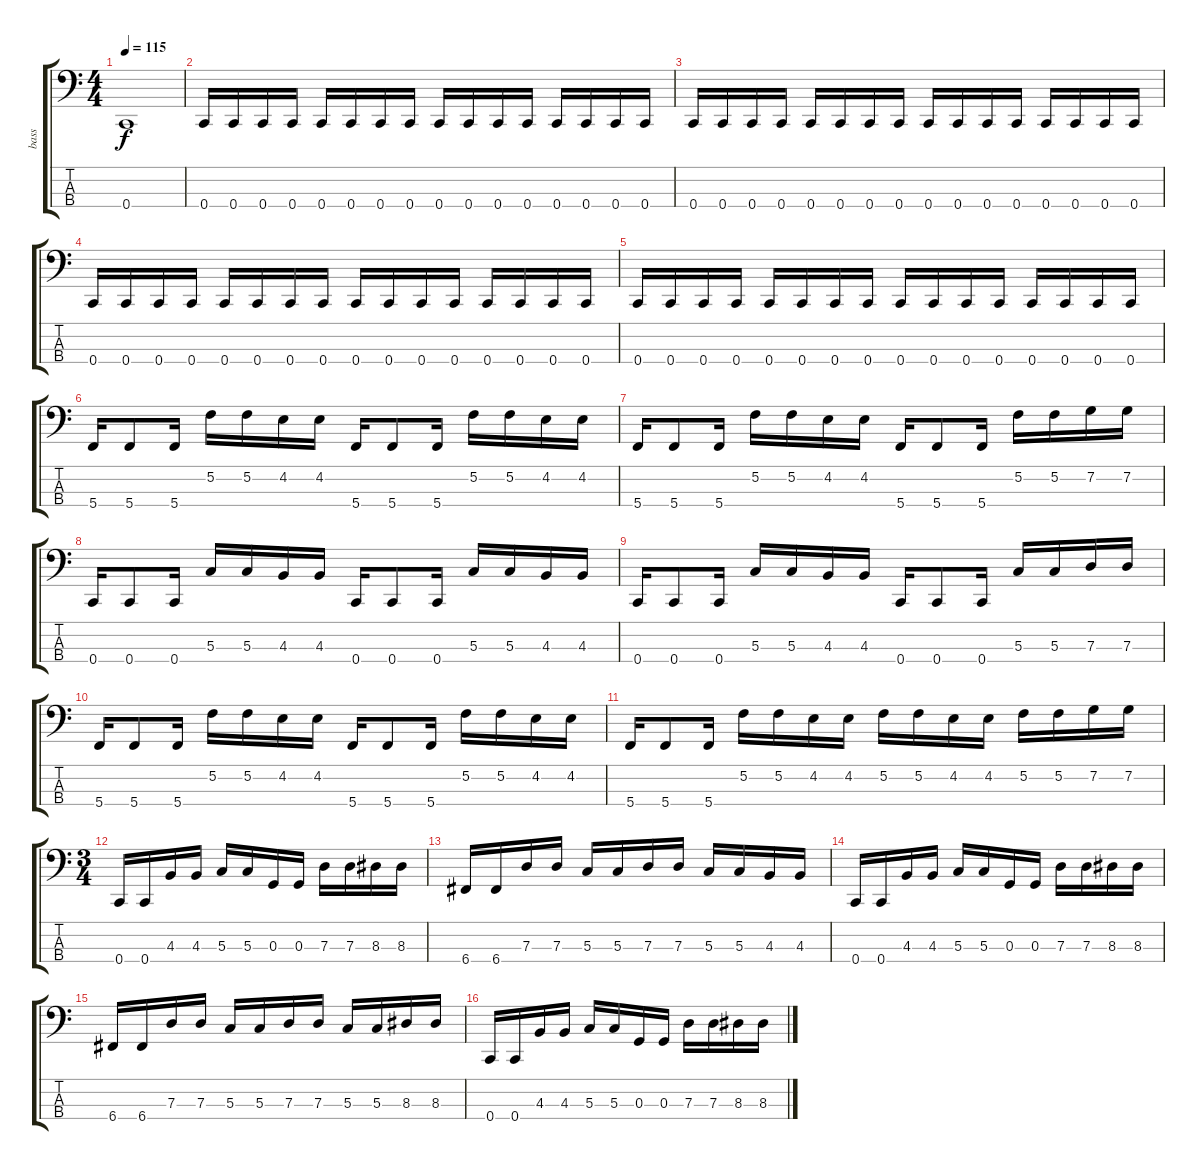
\track ("bass" "bass") {instrument electricbasspick}
\staff {score tabs}
\tuning (F2 C2 G1 C1) {hide}
\ts (4 4)
\tempo 115
\clef f4
\ks c
0.4{t}.1{dy f} |
0.4.16 0.4.16 0.4.16 0.4.16 0.4.16 0.4.16 0.4.16 0.4.16 0.4.16 0.4.16 0.4.16 0.4.16 0.4.16 0.4.16 0.4.16 0.4.16 |
0.4.16 0.4.16 0.4.16 0.4.16 0.4.16 0.4.16 0.4.16 0.4.16 0.4.16 0.4.16 0.4.16 0.4.16 0.4.16 0.4.16 0.4.16 0.4.16 |
0.4.16 0.4.16 0.4.16 0.4.16 0.4.16 0.4.16 0.4.16 0.4.16 0.4.16 0.4.16 0.4.16 0.4.16 0.4.16 0.4.16 0.4.16 0.4.16 |
0.4.16 0.4.16 0.4.16 0.4.16 0.4.16 0.4.16 0.4.16 0.4.16 0.4.16 0.4.16 0.4.16 0.4.16 0.4.16 0.4.16 0.4.16 0.4.16 |
5.4.16 5.4.8 5.4.16 5.2.16 5.2.16 4.2.16 4.2.16 5.4.16 5.4.8 5.4.16 5.2.16 5.2.16 4.2.16 4.2.16 |
5.4.16 5.4.8 5.4.16 5.2.16 5.2.16 4.2.16 4.2.16 5.4.16 5.4.8 5.4.16 5.2.16 5.2.16 7.2.16 7.2.16 |
0.4.16 0.4.8 0.4.16 5.3.16 5.3.16 4.3.16 4.3.16 0.4.16 0.4.8 0.4.16 5.3.16 5.3.16 4.3.16 4.3.16 |
0.4.16 0.4.8 0.4.16 5.3.16 5.3.16 4.3.16 4.3.16 0.4.16 0.4.8 0.4.16 5.3.16 5.3.16 7.3.16 7.3.16 |
5.4.16 5.4.8 5.4.16 5.2.16 5.2.16 4.2.16 4.2.16 5.4.16 5.4.8 5.4.16 5.2.16 5.2.16 4.2.16 4.2.16 |
5.4.16 5.4.8 5.4.16 5.2.16 5.2.16 4.2.16 4.2.16 5.2.16 5.2.16 4.2.16 4.2.16 5.2.16 5.2.16 7.2.16 7.2.16 |
\ts (3 4)
0.4.16 0.4.16 4.3.16 4.3.16 5.3.16 5.3.16 0.3.16 0.3.16 7.3.16 7.3.16 8.3.16 8.3.16 |
6.4.16 6.4.16 7.3.16 7.3.16 5.3.16 5.3.16 7.3.16 7.3.16 5.3.16 5.3.16 4.3.16 4.3.16 |
0.4.16 0.4.16 4.3.16 4.3.16 5.3.16 5.3.16 0.3.16 0.3.16 7.3.16 7.3.16 8.3.16 8.3.16 |
6.4.16 6.4.16 7.3.16 7.3.16 5.3.16 5.3.16 7.3.16 7.3.16 5.3.16 5.3.16 8.3.16 8.3.16 |
0.4.16 0.4.16 4.3.16 4.3.16 5.3.16 5.3.16 0.3.16 0.3.16 7.3.16 7.3.16 8.3.16 8.3.16
